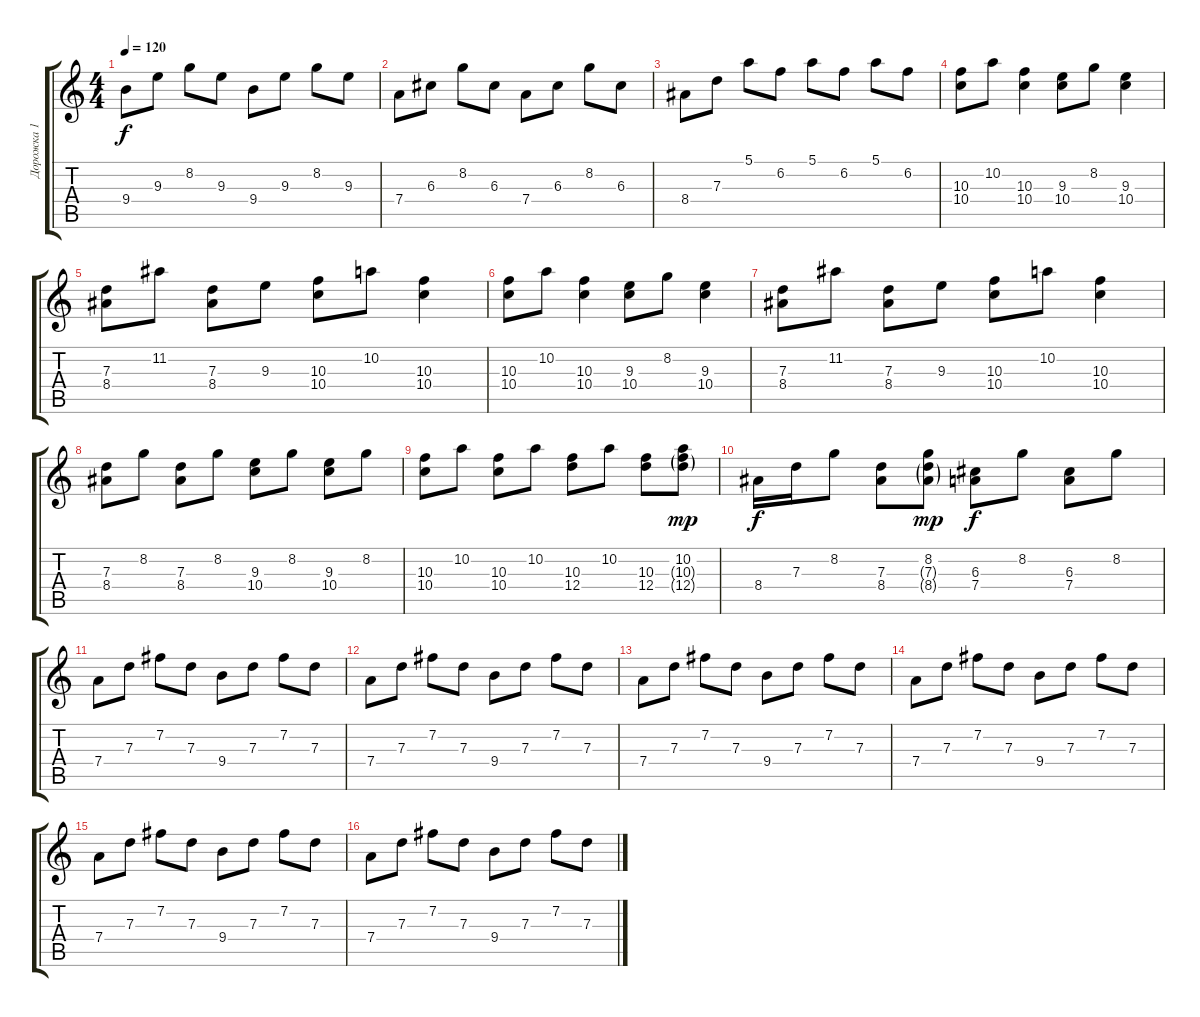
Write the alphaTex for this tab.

\track ("Дорожка 1" "Дорожка 1") {instrument electricguitarclean}
\staff {score tabs}
\tuning (E4 B3 G3 D3 A2 E2) {hide}
\ts (4 4)
\tempo 120
\clef g2
\ks c
9.4.8{dy f} 9.3.8 8.2.8 9.3.8 9.4.8 9.3.8 8.2.8 9.3.8 |
7.4.8 6.3.8 8.2.8 6.3.8 7.4.8 6.3.8 8.2.8 6.3.8 |
8.4.8 7.3.8 5.1.8 6.2.8 5.1.8 6.2.8 5.1.8 6.2.8 |
(10.3 10.4).8 10.2.8 (10.3 10.4).4 (9.3 10.4).8 8.2.8 (9.3 10.4).4 |
(7.3 8.4).8 11.2.8 (7.3 8.4).8 9.3.8 (10.3 10.4).8 10.2.8 (10.3 10.4).4 |
(10.3 10.4).8 10.2.8 (10.3 10.4).4 (9.3 10.4).8 8.2.8 (9.3 10.4).4 |
(7.3 8.4).8 11.2.8 (7.3 8.4).8 9.3.8 (10.3 10.4).8 10.2.8 (10.3 10.4).4 |
(7.3 8.4).8 8.2.8 (7.3 8.4).8 8.2.8 (9.3 10.4).8 8.2.8 (9.3 10.4).8 8.2.8 |
(10.3 10.4).8 10.2.8 (10.3 10.4).8 10.2.8 (10.3 12.4).8 10.2.8 (10.3 12.4).8 (10.2 10.3{g} 12.4{g}).8{dy mp} |
8.4.16{dy f} 7.3.16 8.2.8 (7.3 8.4).8 (8.2 7.3{g} 8.4{g}).8{dy mp} (6.3 7.4).8{dy f} 8.2.8 (6.3 7.4).8 8.2.8 |
7.4.8 7.3.8 7.2.8 7.3.8 9.4.8 7.3.8 7.2.8 7.3.8 |
7.4.8 7.3.8 7.2.8 7.3.8 9.4.8 7.3.8 7.2.8 7.3.8 |
7.4.8 7.3.8 7.2.8 7.3.8 9.4.8 7.3.8 7.2.8 7.3.8 |
7.4.8 7.3.8 7.2.8 7.3.8 9.4.8 7.3.8 7.2.8 7.3.8 |
7.4.8 7.3.8 7.2.8 7.3.8 9.4.8 7.3.8 7.2.8 7.3.8 |
7.4.8 7.3.8 7.2.8 7.3.8 9.4.8 7.3.8 7.2.8 7.3.8
